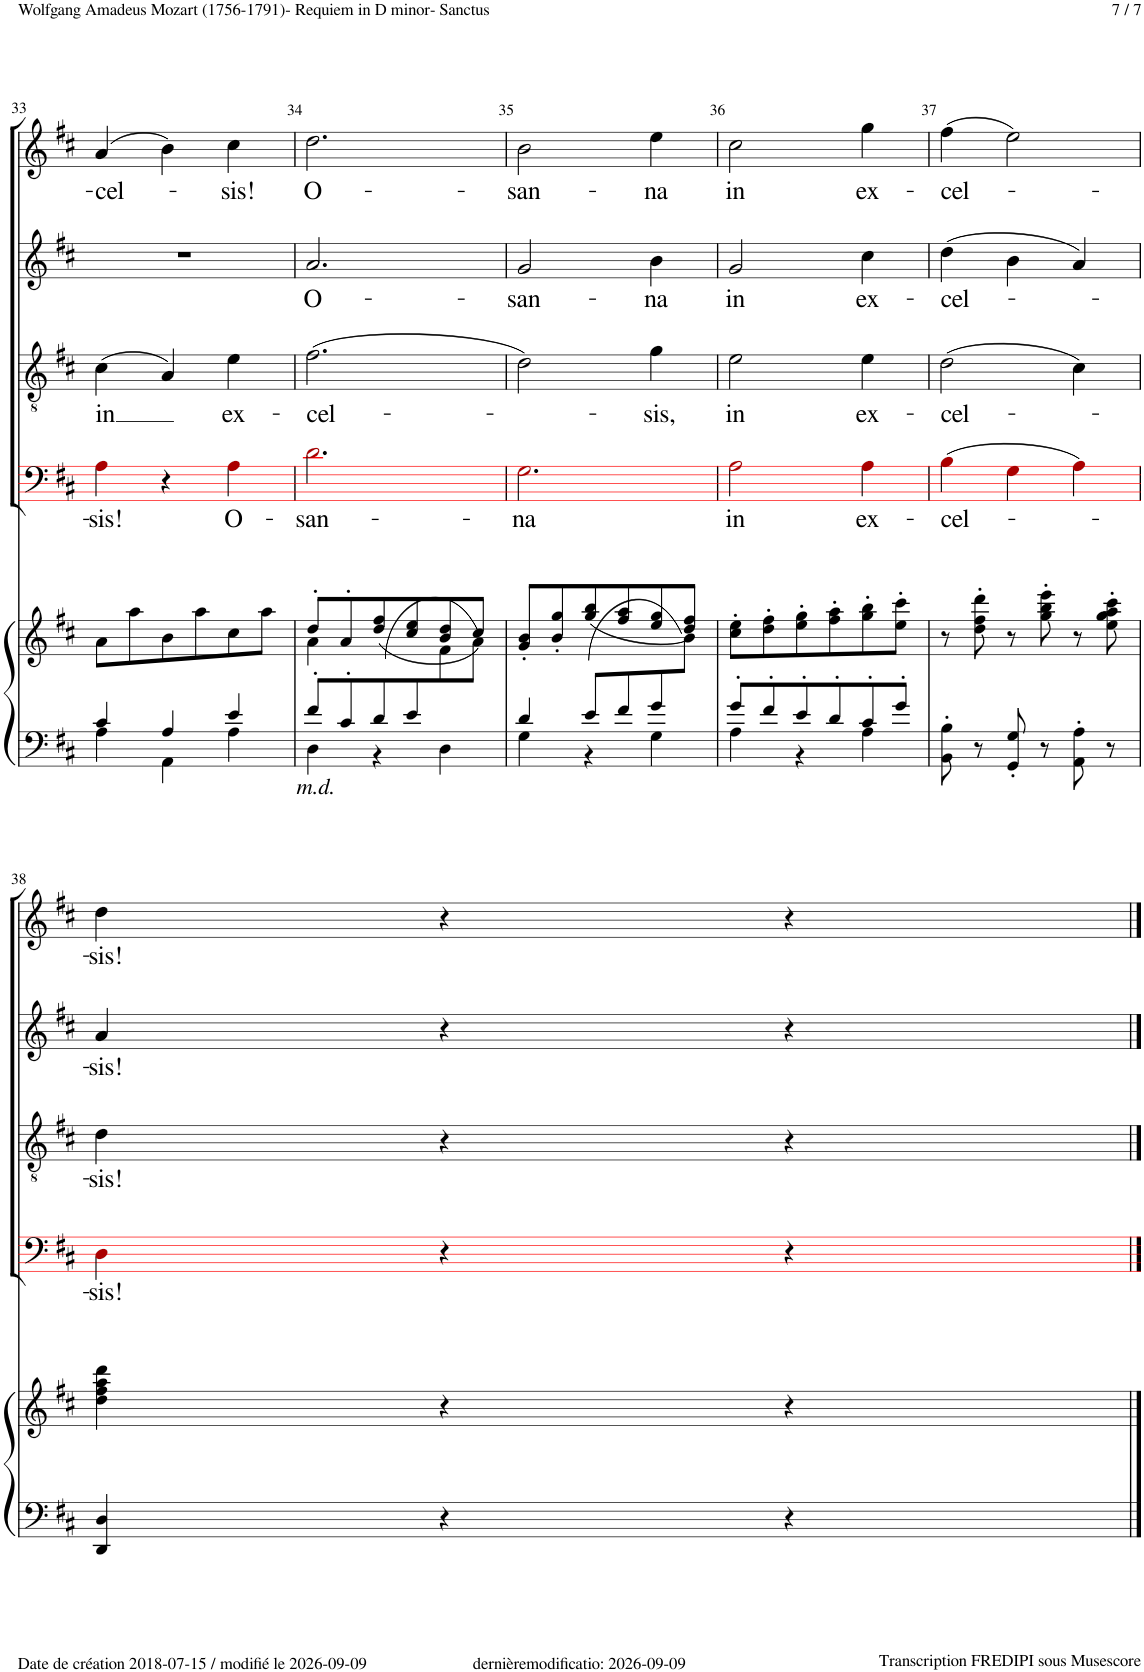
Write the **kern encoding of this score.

**kern	**kern	**kern	**text	**kern	**text	**kern	**text	**kern	**text
*part5	*part5	*part4	*part4	*part3	*part3	*part2	*part2	*part1	*part1
*staff6	*staff5	*staff4	*staff4	*staff3	*staff3	*staff2	*staff2	*staff1	*staff1
*I"Piano	*	*I"Bass	*	*I"Tenor	*	*I"Alto	*	*I"Soprano	*
*I'Pno	*	*	*	*	*	*	*	*	*
!!LO:PB:g=z
*clefF4	*clefG2	*clefF4	*	*clefGv2	*	*clefG2	*	*clefG2	*
*	*	*ITrd8c14	*	*	*	*	*	*	*
*k[f#c#]	*k[f#c#]	*k[f#c#]	*	*k[f#c#]	*	*k[f#c#]	*	*k[f#c#]	*
*M3/4	*M3/4	*M3/4	*	*M3/4	*	*M3/4	*	*M3/4	*
=33	=33	=33	=33	=33	=33	=33	=33	=33	=33
*^	*	*	*	*	*	*	*	*	*
!	!	!	!	!LO:LY:b	!	!LO:LY:b	!	!	!	!LO:LY:b
4c#/	4A\	8a\L	4A!i\	-sis!	(4c#!\	in	2.r	.	(4a!/	-cel-
.	.	8aa\	.	.	.	.	.	.	.	.
4A/	4AA\	8b\	4r	.	4A!/)	.	.	.	4b!\)	.
.	.	8aa\	.	.	.	.	.	.	.	.
!	!	!	!	!LO:LY:b	!	!LO:LY:b	!	!	!	!LO:LY:b
4e/	4A\	8cc#\	4A!i\	O-	4e!\	ex-	.	.	4cc#,!\	-sis!
.	.	8aa\J	.	.	.	.	.	.	.	.
=34	=34	=34	=34	=34	=34	=34	=34	=34	=34	=34
*	*	*^	*	*	*	*	*	*	*	*
*	*	*	*^	*	*	*	*	*	*	*	*
!LO:TX:b:i:t=m.d.	!	!	!	!	!	!	!	!	!	!	!	!
!	!	!	!	!	!	!LO:LY:b	!	!LO:LY:b	!	!LO:LY:b	!	!LO:LY:b
8f#'/L	4D\	8dd'/L	4a\	2ryy	2.d!i\	-san-	(2.f#!\	-cel-	2.a!/	O-	2.dd!\	O-
8c#'/	.	8a'/	.	.	.	.	.	.	.	.	.	.
(8d/	4r	(8dd/ 8ff#/	2ryy	.	.	.	.	.	.	.	.	.
8e/	.	8cc#/ 8ee/	.	.	.	.	.	.	.	.	.	.
4ryy	4D\	8b/ 8dd/	.	8f#\	.	.	.	.	.	.	.	.
.	.	8cc#/J)	.	8a\J)	.	.	.	.	.	.	.	.
=35	=35	=35	=35	=35	=35	=35	=35	=35	=35	=35	=35	=35
!	!	!	!	!	!	!LO:LY:b	!	!	!	!LO:LY:b	!	!LO:LY:b
*	*	*	*v	*v	*	*	*	*	*	*	*	*
4d/	4G\	8g/' 8b/'L	8ryy	2.G!i\	-na	2d!\)	.	2g!/	-san-	2b!\	-san-
*	*	*v	*v	*	*	*	*	*	*	*	*
.	.	8b/' 8gg/'	.	.	.	.	.	.	.	.
(8e/L	4r	(8gg/ 8bb/	.	.	.	.	.	.	.	.
8f#/	.	8ff#/ 8aa/	.	.	.	.	.	.	.	.
!	!	!	!	!	!	!LO:LY:b	!	!LO:LY:b	!	!LO:LY:b
8g/	4G\	8ee/ 8gg/	.	.	4g,!\	-sis,	4b!\	-na	4ee!\	-na
*	*	*^	*	*	*	*	*	*	*	*
8ryy	.	8dd/ 8ff#/J)	8b\J)	.	.	.	.	.	.	.	.
=36	=36	=36	=36	=36	=36	=36	=36	=36	=36	=36	=36
!	!	!	!	!	!LO:LY:b	!	!LO:LY:b	!	!LO:LY:b	!	!LO:LY:b
*	*	*v	*v	*	*	*	*	*	*	*	*
8g'>/L	4A\	8cc#\' 8ee\'L	2A!i\	in	2e!\	in	2g!/	in	2cc#!\	in
8f#'>/	.	8dd\' 8ff#\'	.	.	.	.	.	.	.	.
8e'>/	4r	8ee\' 8gg\'	.	.	.	.	.	.	.	.
8d'>/	.	8ff#\' 8aa\'	.	.	.	.	.	.	.	.
!	!	!	!	!LO:LY:b	!	!LO:LY:b	!	!LO:LY:b	!	!LO:LY:b
8c#'>/	4A\	8gg\' 8bb\'	4A!i\	ex-	4e!\	ex-	4cc#!\	ex-	4gg!\	ex-
8g'>/J	.	8ee\' 8ccc#\'J	.	.	.	.	.	.	.	.
*v	*v	*	*	*	*	*	*	*	*	*
=37	=37	=37	=37	=37	=37	=37	=37	=37	=37
!	!	!	!LO:LY:b	!	!LO:LY:b	!	!LO:LY:b	!	!LO:LY:b
8BB\' 8B\'	8r	(4B!i\	-cel-	(2d!\	-cel-	(4dd!\	-cel-	(4ff#!\	-cel-
8r	8dd\' 8ff#\' 8ddd\'	.	.	.	.	.	.	.	.
8GG/' 8G/'	8r	4G!i\	.	.	.	4b!\	.	2ee!\)	.
8r	8gg\' 8bb\' 8eee\'	.	.	.	.	.	.	.	.
8AA\' 8A\'	8r	4A!i\)	.	4c#!\)	.	4a!/)	.	.	.
8r	8ee\' 8gg\' 8aa\' 8ccc#\'	.	.	.	.	.	.	.	.
!!LO:LB:g=z
=38	=38	=38	=38	=38	=38	=38	=38	=38	=38
!	!	!	!LO:LY:b	!	!LO:LY:b	!	!LO:LY:b	!	!LO:LY:b
4DD/ 4D/	4dd\ 4ff#\ 4aa\ 4ddd\	4D!i\	-sis!	4d!\	-sis!	4a!/	-sis!	4dd!\	-sis!
4r	4r	4r	.	4r	.	4r	.	4r	.
4r	4r	4r	.	4r	.	4r	.	4r	.
==	==	==	==	==	==	==	==	==	==
*-	*-	*-	*-	*-	*-	*-	*-	*-	*-
